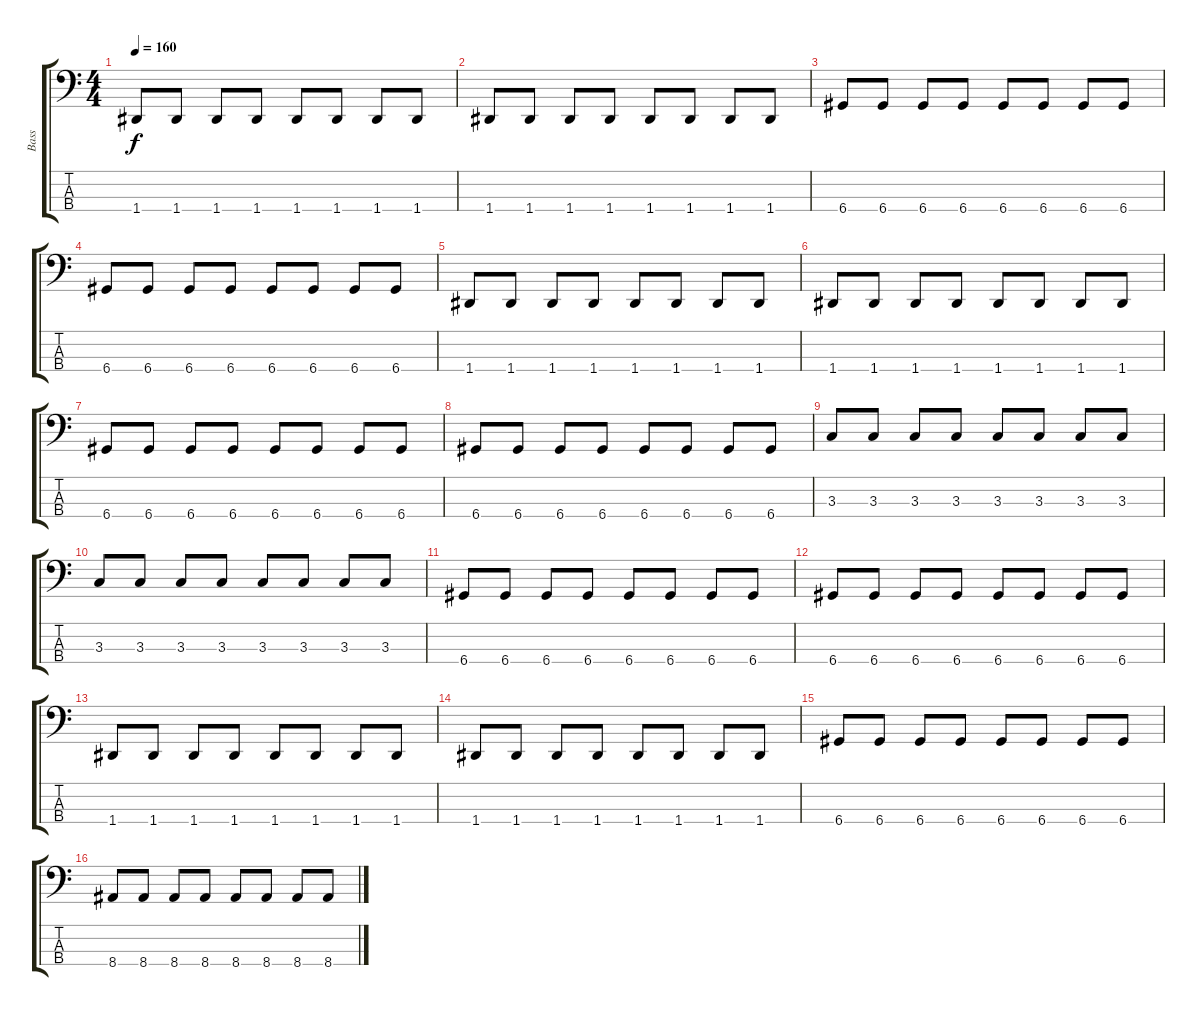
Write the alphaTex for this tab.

\track ("Bass" "Bass") {instrument electricbassfinger}
\staff {score tabs}
\tuning (G2 D2 A1 D1) {hide}
\ts (4 4)
\tempo 160
\clef f4
\ks c
1.4.8{dy f} 1.4.8 1.4.8 1.4.8 1.4.8 1.4.8 1.4.8 1.4.8 |
1.4.8 1.4.8 1.4.8 1.4.8 1.4.8 1.4.8 1.4.8 1.4.8 |
6.4.8 6.4.8 6.4.8 6.4.8 6.4.8 6.4.8 6.4.8 6.4.8 |
6.4.8 6.4.8 6.4.8 6.4.8 6.4.8 6.4.8 6.4.8 6.4.8 |
1.4.8 1.4.8 1.4.8 1.4.8 1.4.8 1.4.8 1.4.8 1.4.8 |
1.4.8 1.4.8 1.4.8 1.4.8 1.4.8 1.4.8 1.4.8 1.4.8 |
6.4.8 6.4.8 6.4.8 6.4.8 6.4.8 6.4.8 6.4.8 6.4.8 |
6.4.8 6.4.8 6.4.8 6.4.8 6.4.8 6.4.8 6.4.8 6.4.8 |
3.3.8 3.3.8 3.3.8 3.3.8 3.3.8 3.3.8 3.3.8 3.3.8 |
3.3.8 3.3.8 3.3.8 3.3.8 3.3.8 3.3.8 3.3.8 3.3.8 |
6.4.8 6.4.8 6.4.8 6.4.8 6.4.8 6.4.8 6.4.8 6.4.8 |
6.4.8 6.4.8 6.4.8 6.4.8 6.4.8 6.4.8 6.4.8 6.4.8 |
1.4.8 1.4.8 1.4.8 1.4.8 1.4.8 1.4.8 1.4.8 1.4.8 |
1.4.8 1.4.8 1.4.8 1.4.8 1.4.8 1.4.8 1.4.8 1.4.8 |
6.4.8 6.4.8 6.4.8 6.4.8 6.4.8 6.4.8 6.4.8 6.4.8 |
8.4.8 8.4.8 8.4.8 8.4.8 8.4.8 8.4.8 8.4.8 8.4.8
